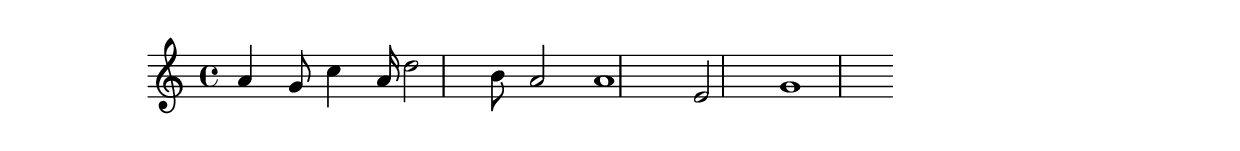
%{
Welcome to LilyPond
===================

Congratulations, LilyPond has been installed successfully.

Now to take it for the first test run.

  1. Save this file

  2. Select

       Compile > Typeset file

  from the menu.

  The file is processed, and

  3.  The PDF viewer will pop up. Click one of the noteheads.


That's it.  For more information, visit http://lilypond.org .

%}

\version "2.20.0"  % necessary for upgrading to future LilyPond versions.

\relative {
a'4 g8 c4 a16 d2 b8 a2 a1 e2 g1 
}
